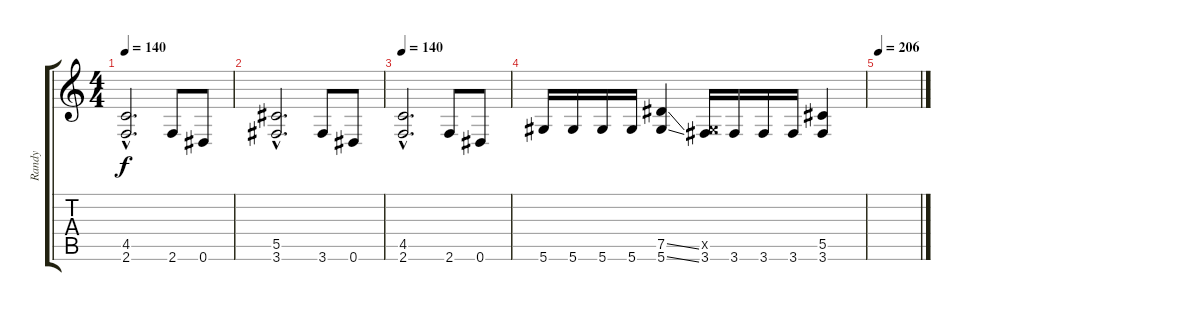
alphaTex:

\track ("Randy" "Randy") {instrument distortionguitar}
\staff {score tabs}
\tuning (Eb4 Bb3 Gb3 Db3 Ab2 Eb2) {hide}
\ts (4 4)
\tempo 140
\clef g2
\ks c
(4.5{hac} 2.6{hac}).2{d dy f} 2.6.8 0.6.8 |
(5.5{hac} 3.6{hac}).2{d} 3.6.8 0.6.8 |
\tempo 140
(4.5{hac} 2.6{hac}).2{d} 2.6.8 0.6.8 |
5.6.16 5.6.16 5.6.16 5.6.16 (7.5{ss} 5.6{ss}).4 (0.5{x} 3.6).16 3.6.16 3.6.16 3.6.16 (5.5 3.6).4 |
\tempo 206
